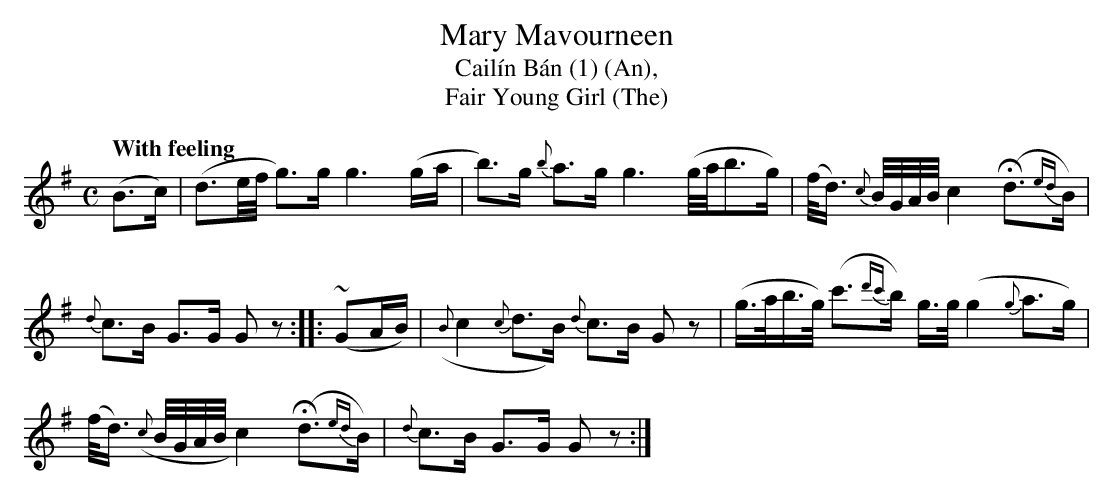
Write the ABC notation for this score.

X:1
T:Mary Mavourneen
T:Cailín Bán (1) (An),
T:Fair Young Girl (The)
M:C
L:1/8
Q:"With feeling"
K:G
(B>c)|(d>e/2f/4 g>)g g3 (g/a/|b>)g {b}a>gg3 (g/4a/4b>g)|(f/<d/) {c}B/4G/4A/4B/4 c2 !fermata!(d>{ed}B)|
{d}c>B G>G Gz:||:~(GA/B/)|({B}c2 {c}d>B) {d}c>B Gz|(g/>a/b/>g/) (c'>{d'c'}b) g/>g/ (g2 {g}a>g)|
(f/<d/) ({c}B/4G/4A/4B/4 c2) !fermata!(d>{ed}B)|{d}c>B G>G Gz:|]
